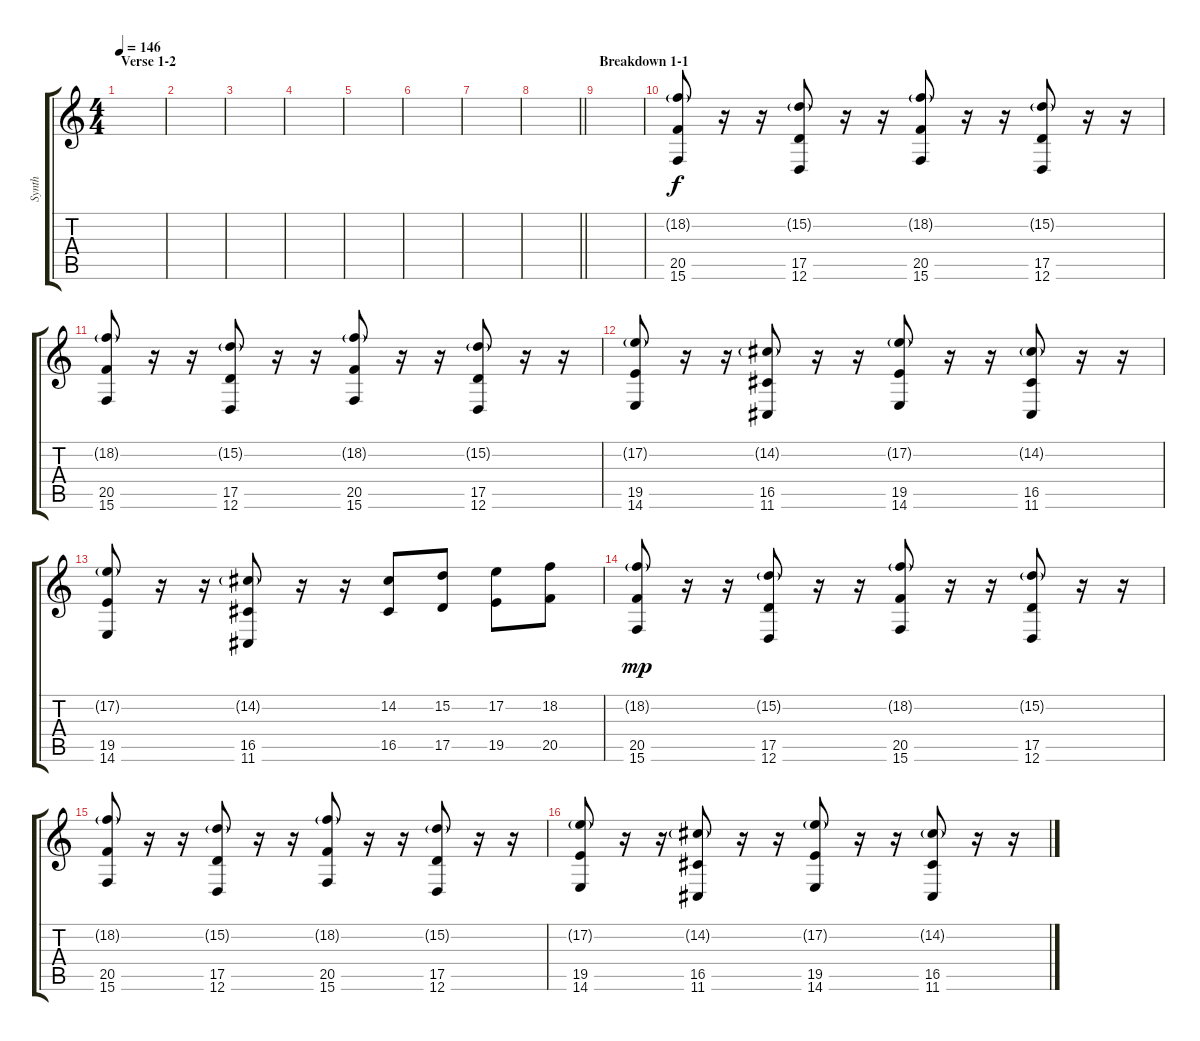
\track ("Synth" "Synth") {instrument lead6voice}
\staff {score tabs}
\tuning (E4 B3 G3 D3 A2 D2) {hide}
\ts (4 4)
\section ("" "Verse 1-2")
\tempo 146
\clef g2
\ks c
|
|
|
|
|
|
|
\barLineRight lightlight
|
\section ("" "Breakdown 1-1")
|
(18.2{g} 20.5 15.6).8 r.16 r.16 (15.2{g} 17.5 12.6).8 r.16 r.16 (18.2{g} 20.5 15.6).8 r.16 r.16 (15.2{g} 17.5 12.6).8 r.16 r.16 |
(18.2{g} 20.5 15.6).8 r.16 r.16 (15.2{g} 17.5 12.6).8 r.16 r.16 (18.2{g} 20.5 15.6).8 r.16 r.16 (15.2{g} 17.5 12.6).8 r.16 r.16 |
(17.2{g} 19.5 14.6).8 r.16 r.16 (14.2{g} 16.5 11.6).8 r.16 r.16 (17.2{g} 19.5 14.6).8 r.16 r.16 (14.2{g} 16.5 11.6).8 r.16 r.16 |
(17.2{g} 19.5 14.6).8 r.16 r.16 (14.2{g} 16.5 11.6).8 r.16 r.16 (14.2 16.5).8{dy f} (15.2 17.5).8 (17.2 19.5).8 (18.2 20.5).8 |
(18.2{g} 20.5 15.6).8{dy mp} r.16 r.16 (15.2{g} 17.5 12.6).8 r.16 r.16 (18.2{g} 20.5 15.6).8 r.16 r.16 (15.2{g} 17.5 12.6).8 r.16 r.16 |
(18.2{g} 20.5 15.6).8 r.16 r.16 (15.2{g} 17.5 12.6).8 r.16 r.16 (18.2{g} 20.5 15.6).8 r.16 r.16 (15.2{g} 17.5 12.6).8 r.16 r.16 |
(17.2{g} 19.5 14.6).8 r.16 r.16 (14.2{g} 16.5 11.6).8 r.16 r.16 (17.2{g} 19.5 14.6).8 r.16 r.16 (14.2{g} 16.5 11.6).8 r.16 r.16
